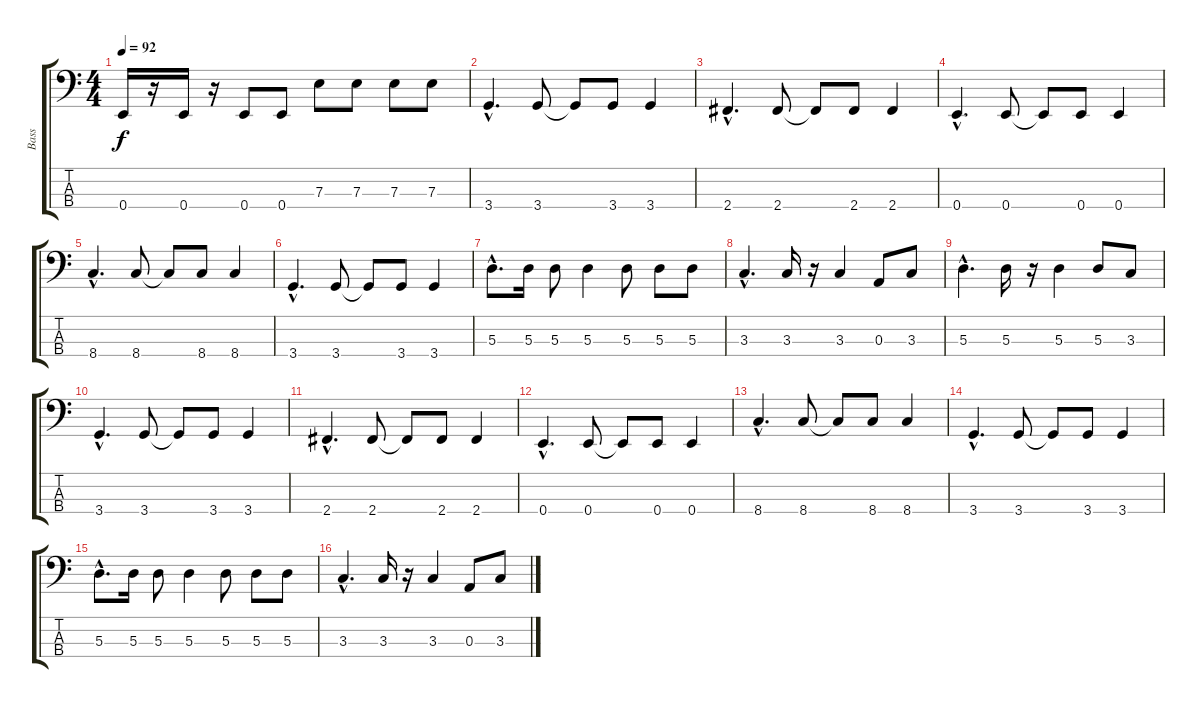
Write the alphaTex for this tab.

\track ("Bass" "Bass") {instrument electricbassfinger}
\staff {score tabs}
\tuning (G2 D2 A1 E1) {hide}
\ts (4 4)
\tempo 92
\clef f4
\ks c
0.4.16{dy f} r.16 0.4.16 r.16 0.4.8 0.4.8 7.3.8 7.3.8 7.3.8 7.3.8 |
3.4{hac}.4{d} 3.4.8 3.4{t}.8 3.4.8 3.4.4 |
2.4{hac}.4{d} 2.4.8 2.4{t}.8 2.4.8 2.4.4 |
0.4{hac}.4{d} 0.4.8 0.4{t}.8 0.4.8 0.4.4 |
8.4{hac}.4{d} 8.4.8 8.4{t}.8 8.4.8 8.4.4 |
3.4{hac}.4{d} 3.4.8 3.4{t}.8 3.4.8 3.4.4 |
5.3{hac}.8{d} 5.3.16 5.3.8 5.3.4 5.3.8 5.3.8 5.3.8 |
3.3{hac}.4{d} 3.3.16 r.16 3.3.4 0.3.8 3.3.8 |
5.3{hac}.4{d} 5.3.16 r.16 5.3.4 5.3.8 3.3.8 |
3.4{hac}.4{d} 3.4.8 3.4{t}.8 3.4.8 3.4.4 |
2.4{hac}.4{d} 2.4.8 2.4{t}.8 2.4.8 2.4.4 |
0.4{hac}.4{d} 0.4.8 0.4{t}.8 0.4.8 0.4.4 |
8.4{hac}.4{d} 8.4.8 8.4{t}.8 8.4.8 8.4.4 |
3.4{hac}.4{d} 3.4.8 3.4{t}.8 3.4.8 3.4.4 |
5.3{hac}.8{d} 5.3.16 5.3.8 5.3.4 5.3.8 5.3.8 5.3.8 |
3.3{hac}.4{d} 3.3.16 r.16 3.3.4 0.3.8 3.3.8
